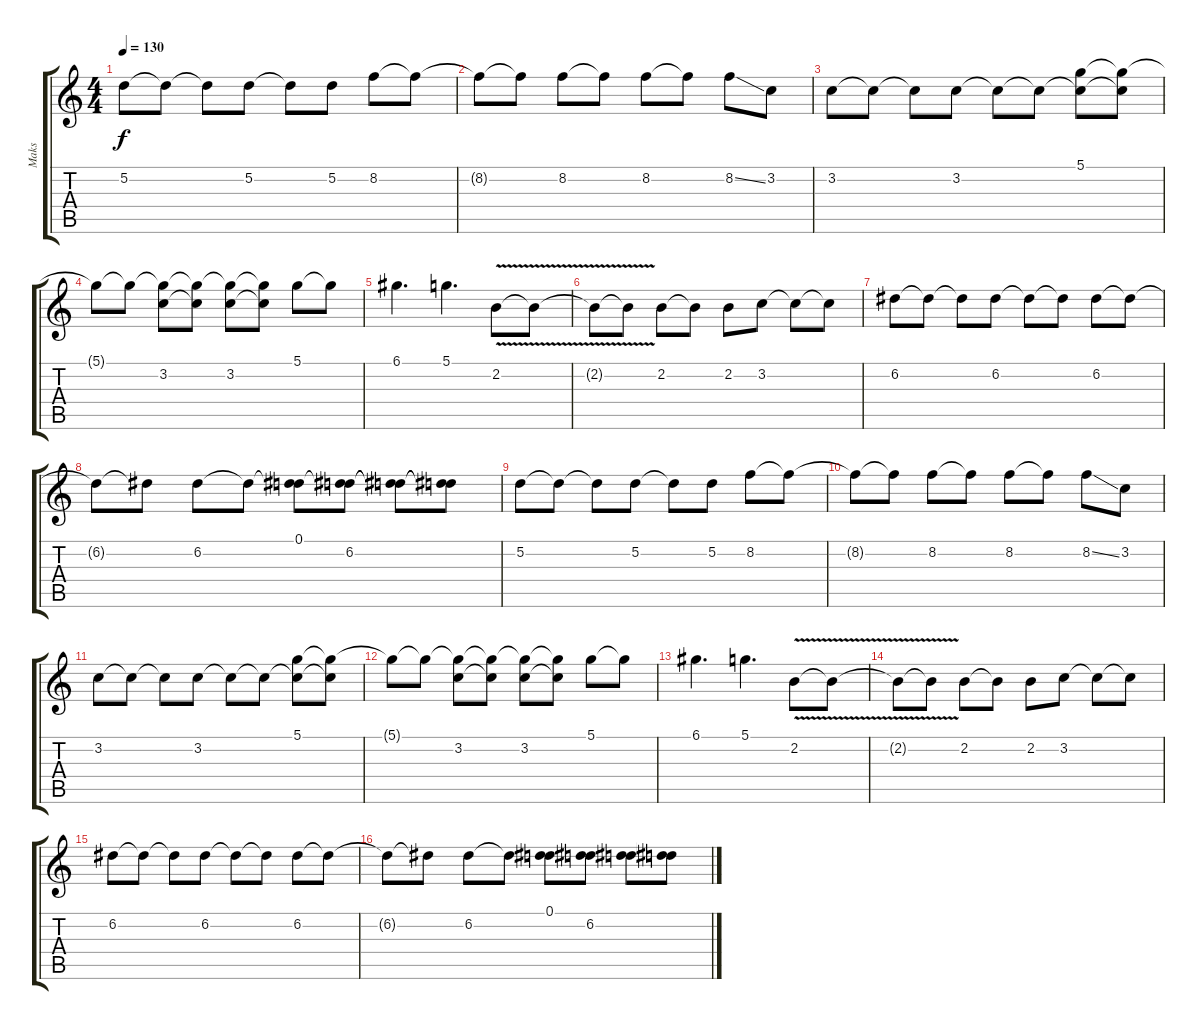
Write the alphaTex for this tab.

\track ("Maks" "Maks") {instrument distortionguitar}
\staff {score tabs}
\tuning (D4 A3 F3 C3 G2 C2) {hide}
\ts (4 4)
\tempo 130
\clef g2
\ks c
5.2.8{dy f} 5.2{t}.8 5.2{t}.8 5.2.8 5.2{t}.8 5.2.8 8.2.8 8.2{t}.8 |
8.2{t}.8 8.2{t}.8 8.2.8 8.2{t}.8 8.2.8 8.2{t}.8 8.2{ss}.8 3.2.8 |
3.2.8 3.2{t}.8 3.2{t}.8 3.2.8 3.2{t}.8 3.2{t}.8 (5.1 3.2{t}).8 (5.1{t} 3.2{t}).8 |
5.1{t}.8 5.1{t}.8 (5.1{t} 3.2).8 (5.1{t} 3.2{t}).8 (5.1{t} 3.2).8 (5.1{t} 3.2{t}).8 5.1.8 5.1{t}.8 |
6.1.4{d} 5.1.4{d} 2.2{v}.8 2.2{v t}.8 |
2.2{v t}.8 2.2{v t}.8 2.2.8 2.2{t}.8 2.2.8 3.2.8 3.2{t}.8 3.2{t}.8 |
6.2.8 6.2{t}.8 6.2{t}.8 6.2.8 6.2{t}.8 6.2{t}.8 6.2.8 6.2{t}.8 |
6.2{t}.8 6.2{t}.8 6.2.8 6.2{t}.8 (0.1 6.2{t}).8 (0.1{t} 6.2).8 (0.1{t} 6.2{t}).8 (0.1{t} 6.2{t}).8 |
5.2.8 5.2{t}.8 5.2{t}.8 5.2.8 5.2{t}.8 5.2.8 8.2.8 8.2{t}.8 |
8.2{t}.8 8.2{t}.8 8.2.8 8.2{t}.8 8.2.8 8.2{t}.8 8.2{ss}.8 3.2.8 |
3.2.8 3.2{t}.8 3.2{t}.8 3.2.8 3.2{t}.8 3.2{t}.8 (5.1 3.2{t}).8 (5.1{t} 3.2{t}).8 |
5.1{t}.8 5.1{t}.8 (5.1{t} 3.2).8 (5.1{t} 3.2{t}).8 (5.1{t} 3.2).8 (5.1{t} 3.2{t}).8 5.1.8 5.1{t}.8 |
6.1.4{d} 5.1.4{d} 2.2{v}.8 2.2{v t}.8 |
2.2{v t}.8 2.2{v t}.8 2.2.8 2.2{t}.8 2.2.8 3.2.8 3.2{t}.8 3.2{t}.8 |
6.2.8 6.2{t}.8 6.2{t}.8 6.2.8 6.2{t}.8 6.2{t}.8 6.2.8 6.2{t}.8 |
6.2{t}.8 6.2{t}.8 6.2.8 6.2{t}.8 (0.1 6.2{t}).8 (0.1{t} 6.2).8 (0.1{t} 6.2{t}).8 (0.1{t} 6.2{t}).8
